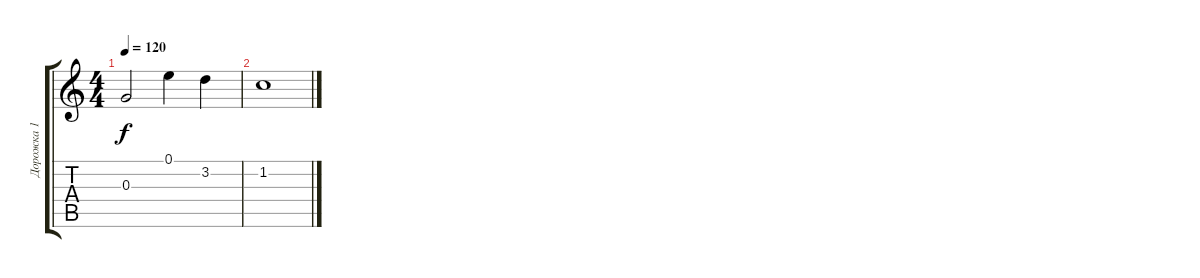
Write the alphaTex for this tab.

\track ("Дорожка 1" "Дорожка 1") {solo instrument acousticguitarsteel}
\staff {score tabs}
\tuning (E4 B3 G3 D3 A2 E2) {hide}
\ts (4 4)
\tempo 120
\clef g2
\ks c
0.3.2{dy f} 0.1.4 3.2.4 |
1.2.1
